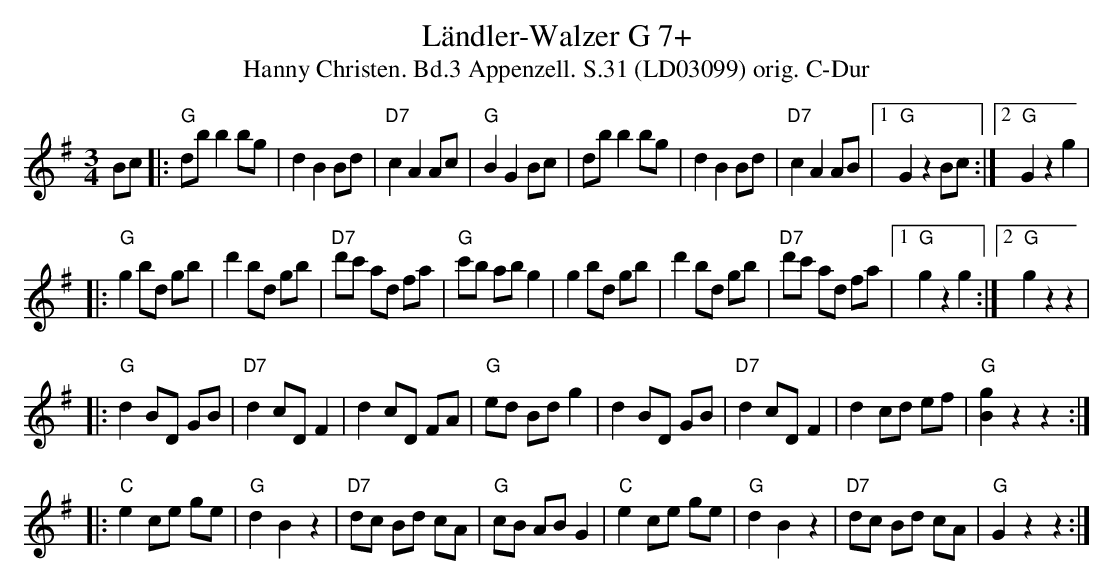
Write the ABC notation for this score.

X:1
T:Ländler-Walzer G 7+
T:Hanny Christen. Bd.3 Appenzell. S.31 (LD03099) orig. C-Dur
M:3/4
L:1/8
K:Gmaj
Bc |: "G"db b2 bg | d2 B2 Bd | "D7"c2 A2 Ac | "G"B2 G2 Bc | \
db b2 bg | d2 B2 Bd | "D7"c2 A2 AB |1 "G"G2 z2 Bc :|2 "G"G2 z2 g2 |
|: "G"g2 bd gb | d'2 bd gb | "D7"d'c' ad fa | "G"c'b ab g2 | \
g2 bd gb | d'2 bd gb | "D7"d'c' ad fa |1 "G"g2 z2 g2 :|2 "G"g2 z2 z2 |
|: "G"d2 BD GB | "D7"d2 cD F2 | d2 cD FA | "G"ed Bd g2 | \
d2 BD GB | "D7"d2 cD F2 | d2 cd ef | "G"[Bg]2 z2 z2 :|
|: "C"e2 ce ge | "G"d2 B2 z2 | "D7"dc Bd cA | "G"cB AB G2 | \
"C"e2 ce ge | "G"d2 B2 z2 | "D7"dc Bd cA | "G"G2 z2 z2 :|
